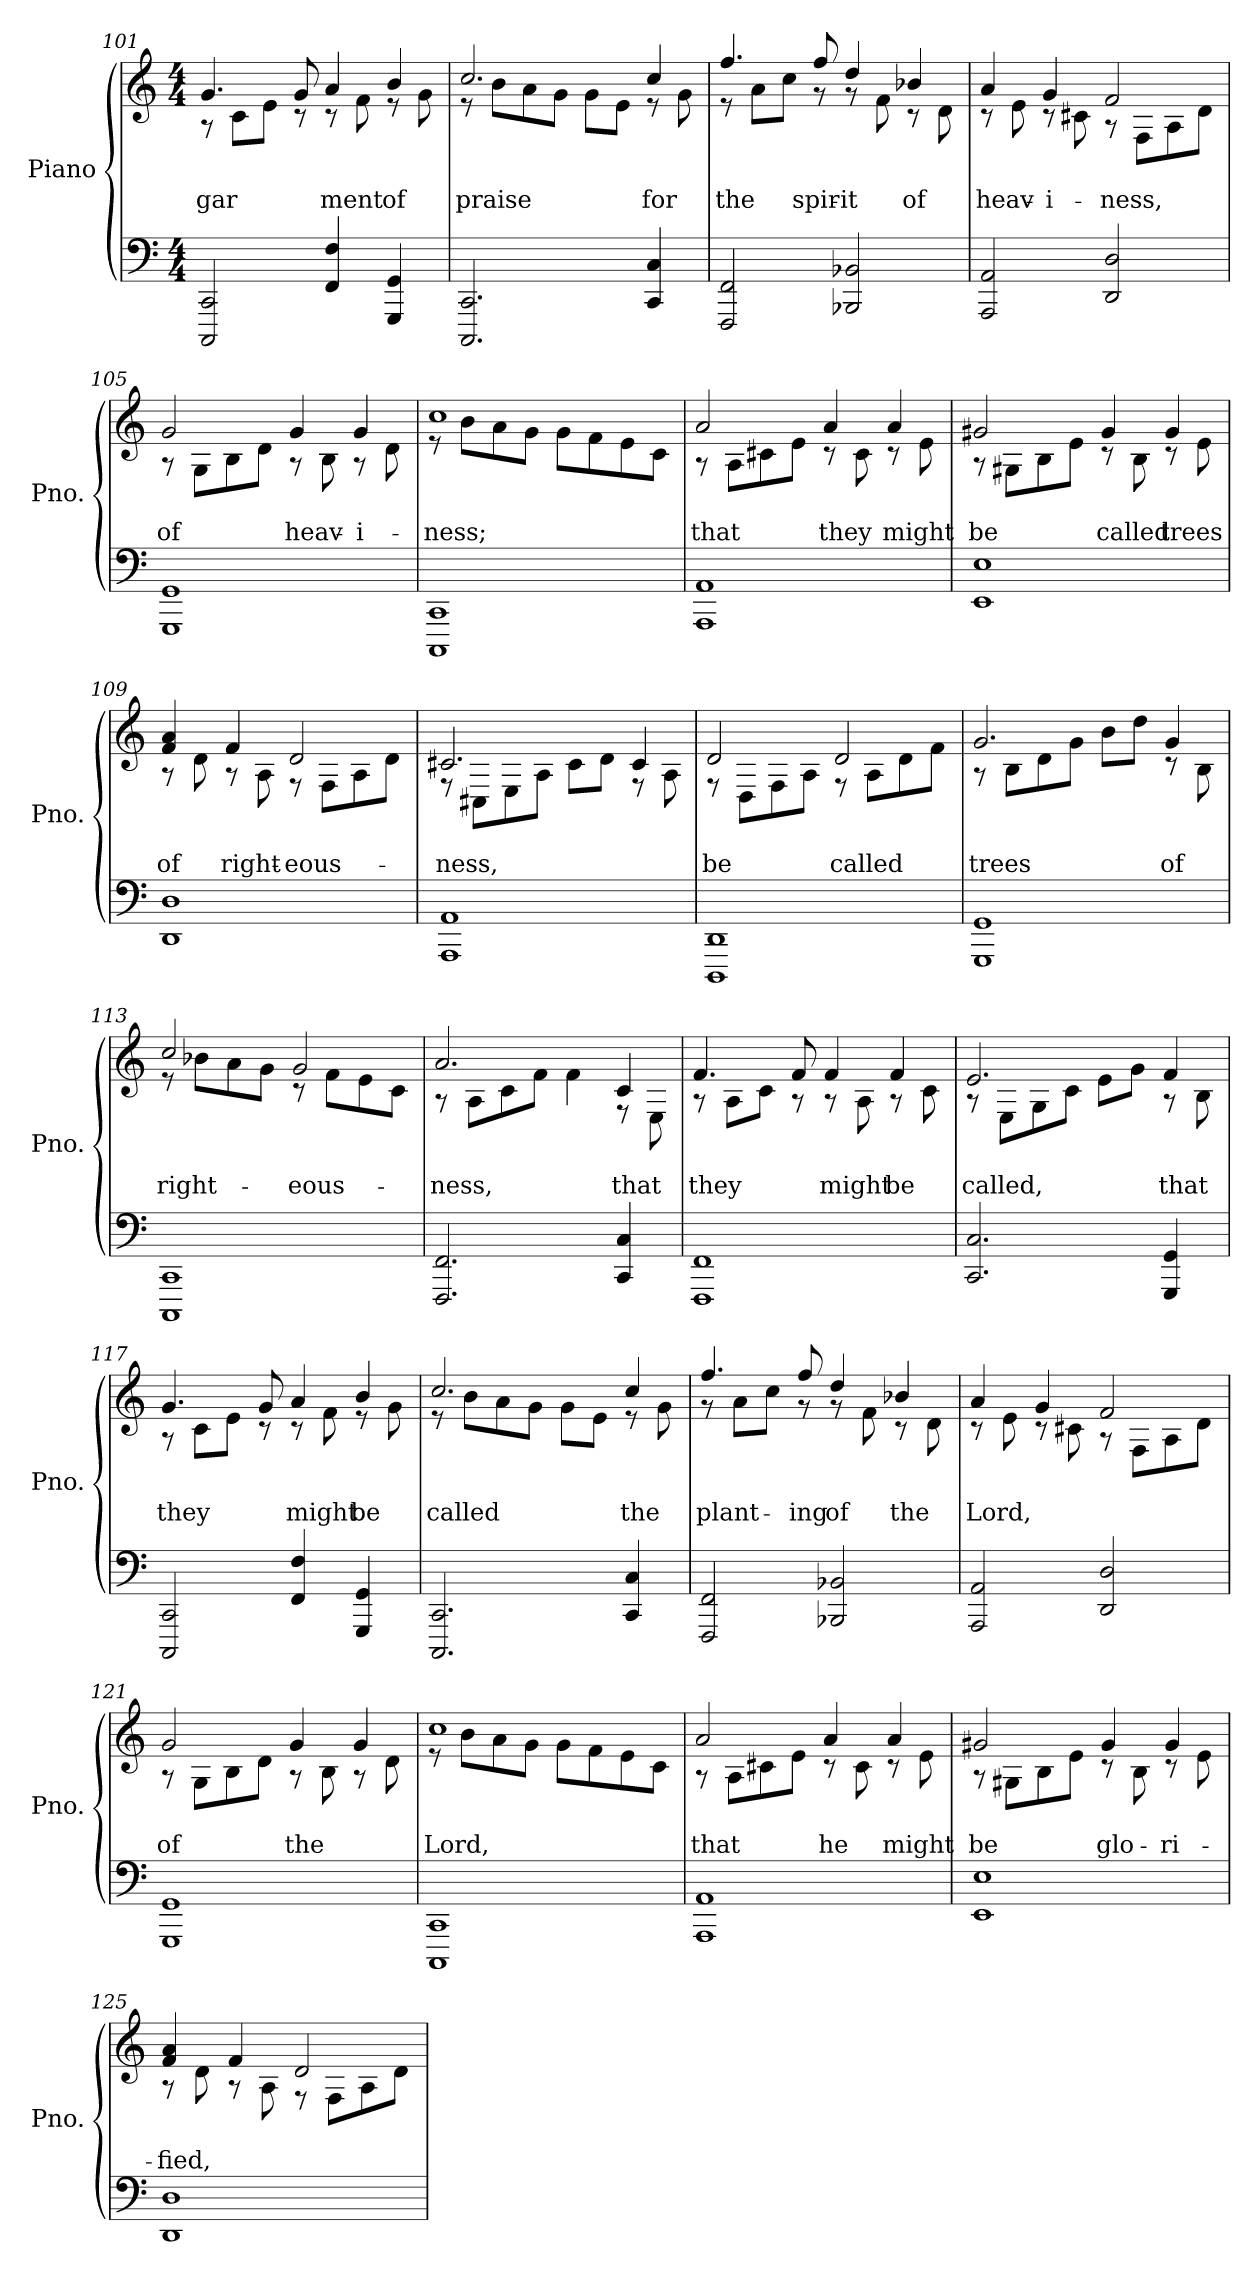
**kern	**kern	**text	**text
*part1	*part1	*part1	*part1
*staff2	*staff1	*staff1	*staff1
*I"Piano	*	*	*
*I'Pno.	*	*	*
*clefF4	*clefG2	*	*
*k[]	*k[]	*	*
*M4/4	*M4/4	*	*
=101	=101	=101	=101
!	!	!	!LO:LY:b
*	*^	*	*
2CCC/ 2CC/	4.g/	8r	.	-gar
.	.	8c\L	.	.
.	.	8e\J	.	.
.	8g/	8r	.	.
!	!	!	!	!LO:LY:b
4FF/ 4F/	4a/	8r	.	ment
.	.	8f\	.	.
!	!	!	!	!LO:LY:b
4GGG/ 4GG/	4b/	8r	.	of
.	.	8g\	.	.
!!LO:LB:g=z	!!
=102	=102	=102	=102	=102
!	!	!	!	!LO:LY:b
2.CCC/ 2.CC/	2.cc/	8r	.	praise
.	.	8b\L	.	.
.	.	8a\	.	.
.	.	8g\J	.	.
.	.	8g\L	.	.
.	.	8e\J	.	.
!	!	!	!	!LO:LY:b
4CC/ 4C/	4cc/	8r	.	for
.	.	8g\	.	.
=103	=103	=103	=103	=103
!	!	!	!	!LO:LY:b
2FFF/ 2FF/	4.ff/	8r	.	the
.	.	8a\L	.	.
.	.	8cc\J	.	.
!	!	!	!	!LO:LY:b
.	8ff/	8r	.	spir-
!	!	!	!	!LO:LY:b
2BBB-X/ 2BB-X/	4dd/	8r	.	-it
.	.	8f\	.	.
!	!	!	!	!LO:LY:b
.	4b-X/	8r	.	of
.	.	8d\	.	.
=104	=104	=104	=104	=104
!	!	!	!	!LO:LY:b
2AAA/ 2AA/	4a/	8r	.	heav-
.	.	8e\	.	.
!	!	!	!	!LO:LY:b
.	4g/	8r	.	-i-
.	.	8c#X\	.	.
!	!	!	!	!LO:LY:b
2DD/ 2D/	2f/	8r	.	-ness,
.	.	8F\L	.	.
.	.	8A\	.	.
.	.	8d\J	.	.
=105	=105	=105	=105	=105
!	!	!	!	!LO:LY:b
1GGG 1GG	2g/	8r	.	of
.	.	8G\L	.	.
.	.	8B\	.	.
.	.	8d\J	.	.
!	!	!	!	!LO:LY:b
.	4g/	8r	.	heav-
.	.	8B\	.	.
!	!	!	!	!LO:LY:b
.	4g/	8r	.	-i-
.	.	8d\	.	.
!!LO:LB:g=z	!!
=106	=106	=106	=106	=106
!	!	!	!	!LO:LY:b
1CCC 1CC	1cc	8r	.	-ness;
.	.	8b\L	.	.
.	.	8a\	.	.
.	.	8g\J	.	.
.	.	8g\L	.	.
.	.	8f\	.	.
.	.	8e\	.	.
.	.	8c\J	.	.
=107	=107	=107	=107	=107
!	!	!	!	!LO:LY:b
1AAA 1AA	2a/	8r	.	that
.	.	8A\L	.	.
.	.	8c#X\	.	.
.	.	8e\J	.	.
!	!	!	!	!LO:LY:b
.	4a/	8r	.	they
.	.	8c#\	.	.
!	!	!	!	!LO:LY:b
.	4a/	8r	.	might
.	.	8e\	.	.
=108	=108	=108	=108	=108
!	!	!	!	!LO:LY:b
1EE 1E	2g#X/	8r	.	be
.	.	8G#X\L	.	.
.	.	8B\	.	.
.	.	8e\J	.	.
!	!	!	!	!LO:LY:b
.	4g#/	8r	.	called
.	.	8B\	.	.
!	!	!	!	!LO:LY:b
.	4g#/	8r	.	trees
.	.	8e\	.	.
!!LO:PB:g=z	!!
=109	=109	=109	=109	=109
!	!	!	!	!LO:LY:b
1DD 1D	4f/ 4a/	8r	.	of
.	.	8d\	.	.
!	!	!	!	!LO:LY:b
.	4f/	8r	.	right-
.	.	8A\	.	.
!	!	!	!	!LO:LY:b
.	2d/	8r	.	-eous-
.	.	8F\L	.	.
.	.	8A\	.	.
.	.	8d\J	.	.
=110	=110	=110	=110	=110
!	!	!	!	!LO:LY:b
1AAA 1AA	2.c#X/	8r	.	-ness,
.	.	8C#X\L	.	.
.	.	8E\	.	.
.	.	8A\J	.	.
.	.	8c#\L	.	.
.	.	8d\J	.	.
.	4c#/	8r	.	.
.	.	8A\	.	.
=111	=111	=111	=111	=111
!	!	!	!	!LO:LY:b
1DDD 1DD	2d/	8r	.	be
.	.	8D\L	.	.
.	.	8F\	.	.
.	.	8A\J	.	.
!	!	!	!	!LO:LY:b
.	2d/	8r	.	called
.	.	8A\L	.	.
.	.	8d\	.	.
.	.	8f\J	.	.
!!LO:LB:g=z	!!
=112	=112	=112	=112	=112
!	!	!	!	!LO:LY:b
1GGG 1GG	2.g/	8r	.	trees
.	.	8B\L	.	.
.	.	8d\	.	.
.	.	8g\J	.	.
.	.	8b\L	.	.
.	.	8dd\J	.	.
!	!	!	!	!LO:LY:b
.	4g/	8r	.	of
.	.	8B\	.	.
=113	=113	=113	=113	=113
!	!	!	!	!LO:LY:b
1CCC 1CC	2cc/	8r	.	right-
.	.	8b-X\L	.	.
.	.	8a\	.	.
.	.	8g\J	.	.
!	!	!	!	!LO:LY:b
.	2g/	8r	.	-eous-
.	.	8f\L	.	.
.	.	8e\	.	.
.	.	8c\J	.	.
=114	=114	=114	=114	=114
!	!	!	!	!LO:LY:b
2.FFF/ 2.FF/	2.a/	8r	.	-ness,
.	.	8A\L	.	.
.	.	8c\	.	.
.	.	8f\J	.	.
.	.	4f\	.	.
!	!	!	!	!LO:LY:b
4CC/ 4C/	4c/	8r	.	that
.	.	8E\	.	.
=115	=115	=115	=115	=115
!	!	!	!	!LO:LY:b
1FFF 1FF	4.f/	8r	.	they
.	.	8A\L	.	.
.	.	8c\J	.	.
.	8f/	8r	.	.
!	!	!	!	!LO:LY:b
.	4f/	8r	.	might
.	.	8A\	.	.
!	!	!	!	!LO:LY:b
.	4f/	8r	.	be
.	.	8c\	.	.
!!LO:LB:g=z	!!
=116	=116	=116	=116	=116
!	!	!	!	!LO:LY:b
2.CC/ 2.C/	2.e/	8r	.	called,
.	.	8E\L	.	.
.	.	8G\	.	.
.	.	8c\J	.	.
.	.	8e\L	.	.
.	.	8g\J	.	.
!	!	!	!	!LO:LY:b
4GGG/ 4GG/	4f/	8r	.	that
.	.	8B\	.	.
=117	=117	=117	=117	=117
!	!	!	!	!LO:LY:b
2CCC/ 2CC/	4.g/	8r	.	they
.	.	8c\L	.	.
.	.	8e\J	.	.
.	8g/	8r	.	.
!	!	!	!	!LO:LY:b
4FF/ 4F/	4a/	8r	.	might
.	.	8f\	.	.
!	!	!	!	!LO:LY:b
4GGG/ 4GG/	4b/	8r	.	be
.	.	8g\	.	.
=118	=118	=118	=118	=118
!	!	!	!	!LO:LY:b
2.CCC/ 2.CC/	2.cc/	8r	.	called
.	.	8b\L	.	.
.	.	8a\	.	.
.	.	8g\J	.	.
.	.	8g\L	.	.
.	.	8e\J	.	.
!	!	!	!	!LO:LY:b
4CC/ 4C/	4cc/	8r	.	the
.	.	8g\	.	.
!!LO:LB:g=z	!!
=119	=119	=119	=119	=119
!	!	!	!	!LO:LY:b
2FFF/ 2FF/	4.ff/	8r	.	plant-
.	.	8a\L	.	.
.	.	8cc\J	.	.
!	!	!	!	!LO:LY:b
.	8ff/	8r	.	-ing
!	!	!	!	!LO:LY:b
2BBB-X/ 2BB-X/	4dd/	8r	.	of
.	.	8f\	.	.
!	!	!	!	!LO:LY:b
.	4b-X/	8r	.	the
.	.	8d\	.	.
=120	=120	=120	=120	=120
!	!	!	!	!LO:LY:b
2AAA/ 2AA/	4a/	8r	.	-Lord,
.	.	8e\	.	.
.	4g/	8r	.	.
.	.	8c#X\	.	.
2DD/ 2D/	2f/	8r	.	.
.	.	8F\L	.	.
.	.	8A\	.	.
.	.	8d\J	.	.
=121	=121	=121	=121	=121
!	!	!	!	!LO:LY:b
1GGG 1GG	2g/	8r	.	of
.	.	8G\L	.	.
.	.	8B\	.	.
.	.	8d\J	.	.
!	!	!	!	!LO:LY:b
.	4g/	8r	.	the
.	.	8B\	.	.
.	4g/	8r	.	.
.	.	8d\	.	.
=122	=122	=122	=122	=122
!	!	!	!	!LO:LY:b
1CCC 1CC	1cc	8r	.	Lord,
.	.	8b\L	.	.
.	.	8a\	.	.
.	.	8g\J	.	.
.	.	8g\L	.	.
.	.	8f\	.	.
.	.	8e\	.	.
.	.	8c\J	.	.
!!LO:LB:g=z	!!
=123	=123	=123	=123	=123
!	!	!	!	!LO:LY:b
1AAA 1AA	2a/	8r	.	that
.	.	8A\L	.	.
.	.	8c#X\	.	.
.	.	8e\J	.	.
!	!	!	!	!LO:LY:b
.	4a/	8r	.	he
.	.	8c#\	.	.
!	!	!	!	!LO:LY:b
.	4a/	8r	.	might
.	.	8e\	.	.
=124	=124	=124	=124	=124
!	!	!	!	!LO:LY:b
1EE 1E	2g#X/	8r	.	be
.	.	8G#X\L	.	.
.	.	8B\	.	.
.	.	8e\J	.	.
!	!	!	!	!LO:LY:b
.	4g#/	8r	.	-glo-
.	.	8B\	.	.
!	!	!	!	!LO:LY:b
.	4g#/	8r	.	-ri-
.	.	8e\	.	.
=125	=125	=125	=125	=125
!	!	!	!	!LO:LY:b
1DD 1D	4f/ 4a/	8r	.	-fied,
.	.	8d\	.	.
.	4f/	8r	.	.
.	.	8A\	.	.
.	2d/	8r	.	.
.	.	8F\L	.	.
.	.	8A\	.	.
.	.	8d\J	.	.
*	*v	*v	*	*
=	=	=	=
*-	*-	*-	*-
